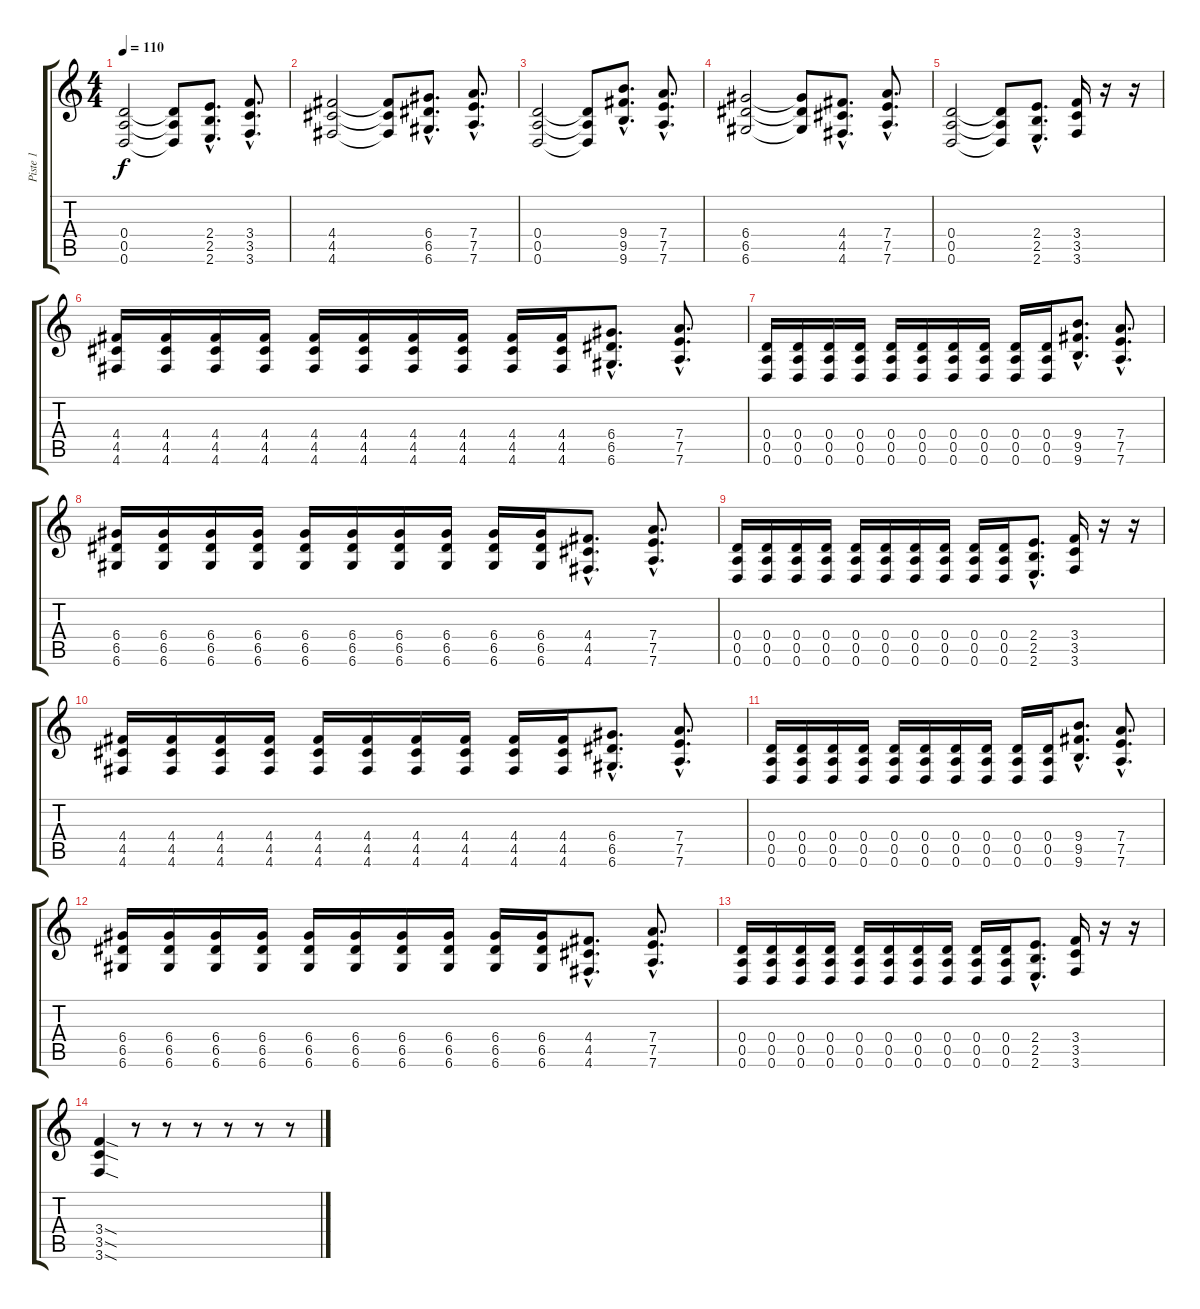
\track ("Piste 1" "Piste 1") {instrument distortionguitar}
\staff {score tabs}
\tuning (E4 B3 G3 D3 A2 D2) {hide}
\ts (4 4)
\tempo 110
\clef g2
\ks c
(0.4 0.5 0.6).2{dy f} (0.4{t} 0.5{t} 0.6{t}).8 (2.4{hac} 2.5{hac} 2.6{hac}).8{d} (3.4{hac} 3.5{hac} 3.6{hac}).8{d} |
(4.4 4.5 4.6).2 (4.4{t} 4.5{t} 4.6{t}).8 (6.4{hac} 6.5{hac} 6.6{hac}).8{d} (7.4{hac} 7.5{hac} 7.6{hac}).8{d} |
(0.4 0.5 0.6).2 (0.4{t} 0.5{t} 0.6{t}).8 (9.4{hac} 9.5{hac} 9.6{hac}).8{d} (7.4{hac} 7.5{hac} 7.6{hac}).8{d} |
(6.4 6.5 6.6).2 (6.4{t} 6.5{t} 6.6{t}).8 (4.4{hac} 4.5{hac} 4.6{hac}).8{d} (7.4{hac} 7.5{hac} 7.6{hac}).8{d} |
(0.4 0.5 0.6).2 (0.4{t} 0.5{t} 0.6{t}).8 (2.4{hac} 2.5{hac} 2.6{hac}).8{d} (3.4 3.5 3.6).16 r.16 r.16 |
(4.4 4.5 4.6).16 (4.4 4.5 4.6).16 (4.4 4.5 4.6).16 (4.4 4.5 4.6).16 (4.4 4.5 4.6).16 (4.4 4.5 4.6).16 (4.4 4.5 4.6).16 (4.4 4.5 4.6).16 (4.4 4.5 4.6).16 (4.4 4.5 4.6).16 (6.4{hac} 6.5{hac} 6.6{hac}).8{d} (7.4{hac} 7.5{hac} 7.6{hac}).8{d} |
(0.4 0.5 0.6).16 (0.4 0.5 0.6).16 (0.4 0.5 0.6).16 (0.4 0.5 0.6).16 (0.4 0.5 0.6).16 (0.4 0.5 0.6).16 (0.4 0.5 0.6).16 (0.4 0.5 0.6).16 (0.4 0.5 0.6).16 (0.4 0.5 0.6).16 (9.4{hac} 9.5{hac} 9.6{hac}).8{d} (7.4{hac} 7.5{hac} 7.6{hac}).8{d} |
(6.4 6.5 6.6).16 (6.4 6.5 6.6).16 (6.4 6.5 6.6).16 (6.4 6.5 6.6).16 (6.4 6.5 6.6).16 (6.4 6.5 6.6).16 (6.4 6.5 6.6).16 (6.4 6.5 6.6).16 (6.4 6.5 6.6).16 (6.4 6.5 6.6).16 (4.4{hac} 4.5{hac} 4.6{hac}).8{d} (7.4{hac} 7.5{hac} 7.6{hac}).8{d} |
(0.4 0.5 0.6).16 (0.4 0.5 0.6).16 (0.4 0.5 0.6).16 (0.4 0.5 0.6).16 (0.4 0.5 0.6).16 (0.4 0.5 0.6).16 (0.4 0.5 0.6).16 (0.4 0.5 0.6).16 (0.4 0.5 0.6).16 (0.4 0.5 0.6).16 (2.4{hac} 2.5{hac} 2.6{hac}).8{d} (3.4 3.5 3.6).16 r.16 r.16 |
(4.4 4.5 4.6).16 (4.4 4.5 4.6).16 (4.4 4.5 4.6).16 (4.4 4.5 4.6).16 (4.4 4.5 4.6).16 (4.4 4.5 4.6).16 (4.4 4.5 4.6).16 (4.4 4.5 4.6).16 (4.4 4.5 4.6).16 (4.4 4.5 4.6).16 (6.4{hac} 6.5{hac} 6.6{hac}).8{d} (7.4{hac} 7.5{hac} 7.6{hac}).8{d} |
(0.4 0.5 0.6).16 (0.4 0.5 0.6).16 (0.4 0.5 0.6).16 (0.4 0.5 0.6).16 (0.4 0.5 0.6).16 (0.4 0.5 0.6).16 (0.4 0.5 0.6).16 (0.4 0.5 0.6).16 (0.4 0.5 0.6).16 (0.4 0.5 0.6).16 (9.4{hac} 9.5{hac} 9.6{hac}).8{d} (7.4{hac} 7.5{hac} 7.6{hac}).8{d} |
(6.4 6.5 6.6).16 (6.4 6.5 6.6).16 (6.4 6.5 6.6).16 (6.4 6.5 6.6).16 (6.4 6.5 6.6).16 (6.4 6.5 6.6).16 (6.4 6.5 6.6).16 (6.4 6.5 6.6).16 (6.4 6.5 6.6).16 (6.4 6.5 6.6).16 (4.4{hac} 4.5{hac} 4.6{hac}).8{d} (7.4{hac} 7.5{hac} 7.6{hac}).8{d} |
(0.4 0.5 0.6).16 (0.4 0.5 0.6).16 (0.4 0.5 0.6).16 (0.4 0.5 0.6).16 (0.4 0.5 0.6).16 (0.4 0.5 0.6).16 (0.4 0.5 0.6).16 (0.4 0.5 0.6).16 (0.4 0.5 0.6).16 (0.4 0.5 0.6).16 (2.4{hac} 2.5{hac} 2.6{hac}).8{d} (3.4 3.5 3.6).16 r.16 r.16 |
(3.4{sod} 3.5{sod} 3.6{sod}).4 r.8 r.8 r.8 r.8 r.8 r.8
